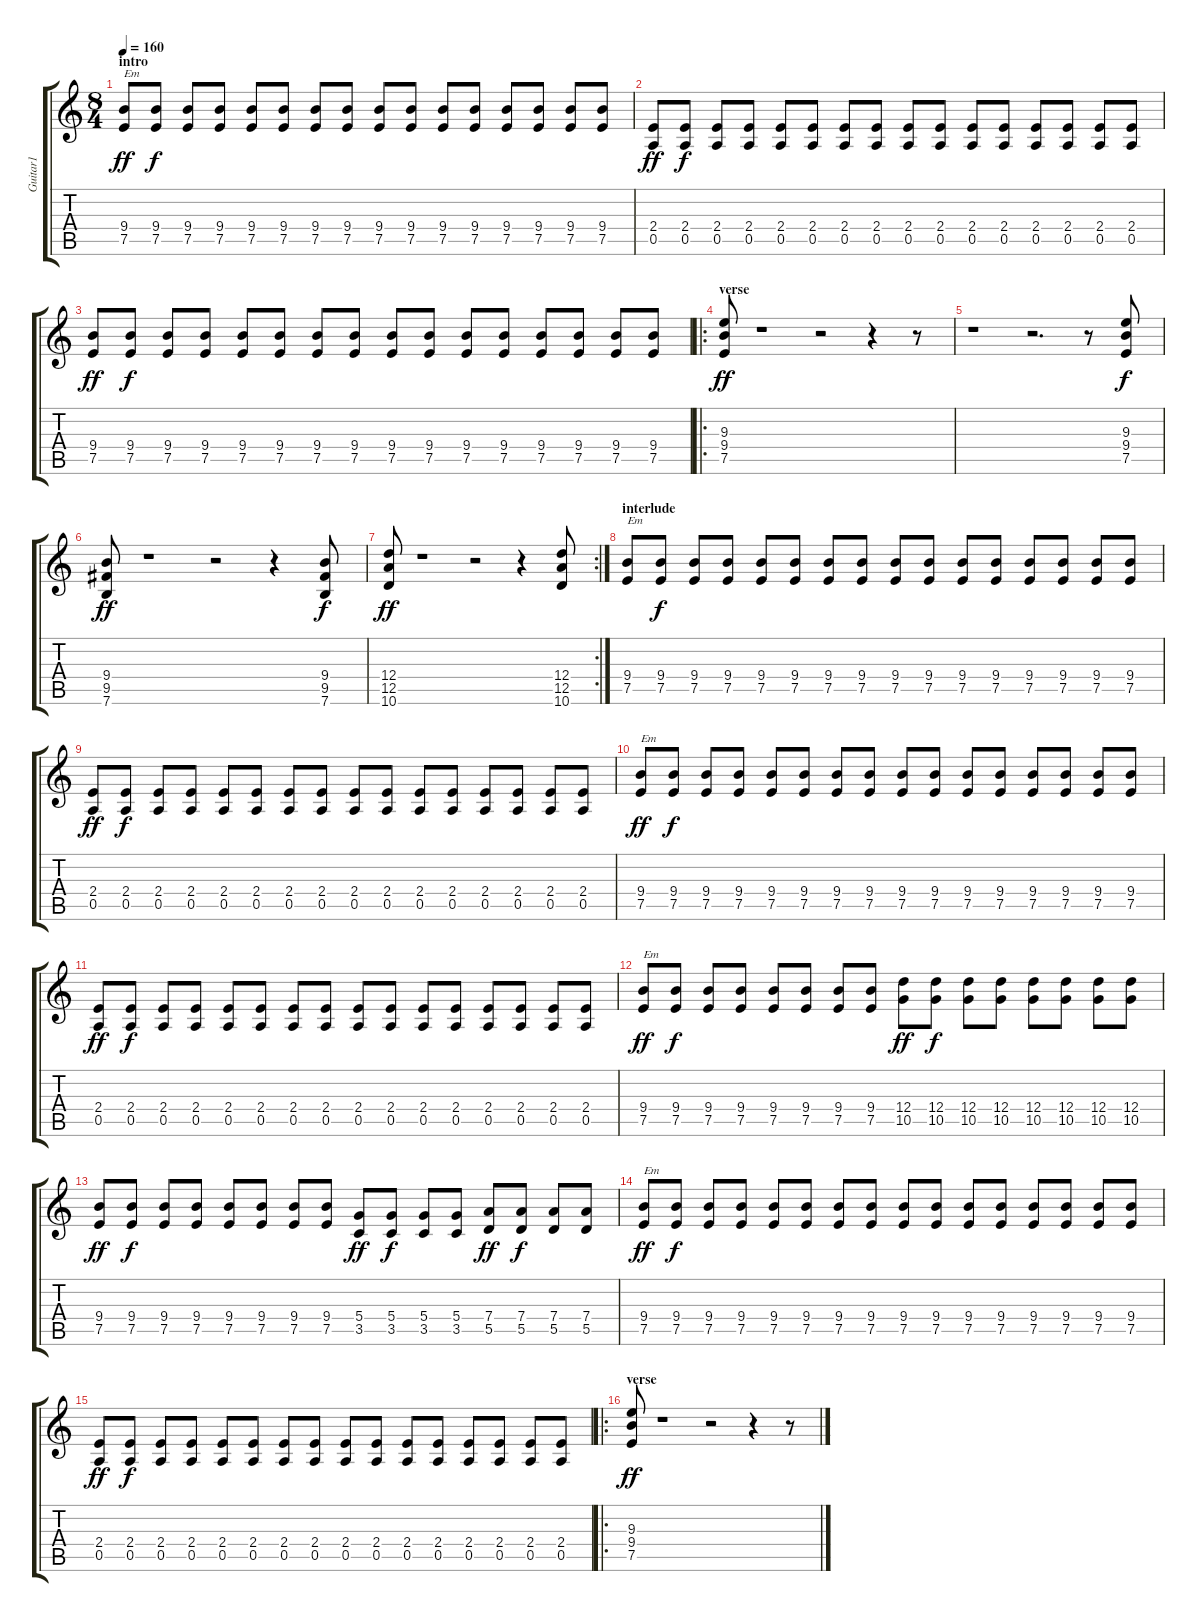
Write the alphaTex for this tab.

\track ("Guitar1" "Guitar1") {instrument overdrivenguitar}
\staff {score tabs}
\tuning (E4 B3 G3 D3 A2 E2) {hide}
\ts (8 4)
\section ("" "intro")
\tempo 160
\clef g2
\ks c
(9.4 7.5).8{txt "Em" dy ff instrument overdrivenguitar} (9.4 7.5).8{dy f} (9.4 7.5).8 (9.4 7.5).8 (9.4 7.5).8 (9.4 7.5).8 (9.4 7.5).8 (9.4 7.5).8 (9.4 7.5).8 (9.4 7.5).8 (9.4 7.5).8 (9.4 7.5).8 (9.4 7.5).8 (9.4 7.5).8 (9.4 7.5).8 (9.4 7.5).8 |
(2.4 0.5).8{dy ff} (2.4 0.5).8{dy f} (2.4 0.5).8 (2.4 0.5).8 (2.4 0.5).8 (2.4 0.5).8 (2.4 0.5).8 (2.4 0.5).8 (2.4 0.5).8 (2.4 0.5).8 (2.4 0.5).8 (2.4 0.5).8 (2.4 0.5).8 (2.4 0.5).8 (2.4 0.5).8 (2.4 0.5).8 |
(9.4 7.5).8{dy ff} (9.4 7.5).8{dy f} (9.4 7.5).8 (9.4 7.5).8 (9.4 7.5).8 (9.4 7.5).8 (9.4 7.5).8 (9.4 7.5).8 (9.4 7.5).8 (9.4 7.5).8 (9.4 7.5).8 (9.4 7.5).8 (9.4 7.5).8 (9.4 7.5).8 (9.4 7.5).8 (9.4 7.5).8 |
\ro
\section ("" "verse")
(9.3 9.4 7.5).8{dy ff} r.1 r.2 r.4 r.8 |
r.1 r.2{d} r.8 (9.3 9.4 7.5).8{dy f} |
(9.4 9.5 7.6).8{dy ff} r.1 r.2 r.4 (9.4 9.5 7.6).8{dy f} |
\rc 2
(12.4 12.5 10.6).8{dy ff} r.1 r.2 r.4 (12.4 12.5 10.6).8 |
\section ("" "interlude")
(9.4 7.5).8{txt "Em"} (9.4 7.5).8{dy f} (9.4 7.5).8 (9.4 7.5).8 (9.4 7.5).8 (9.4 7.5).8 (9.4 7.5).8 (9.4 7.5).8 (9.4 7.5).8 (9.4 7.5).8 (9.4 7.5).8 (9.4 7.5).8 (9.4 7.5).8 (9.4 7.5).8 (9.4 7.5).8 (9.4 7.5).8 |
(2.4 0.5).8{dy ff} (2.4 0.5).8{dy f} (2.4 0.5).8 (2.4 0.5).8 (2.4 0.5).8 (2.4 0.5).8 (2.4 0.5).8 (2.4 0.5).8 (2.4 0.5).8 (2.4 0.5).8 (2.4 0.5).8 (2.4 0.5).8 (2.4 0.5).8 (2.4 0.5).8 (2.4 0.5).8 (2.4 0.5).8 |
(9.4 7.5).8{txt "Em" dy ff} (9.4 7.5).8{dy f} (9.4 7.5).8 (9.4 7.5).8 (9.4 7.5).8 (9.4 7.5).8 (9.4 7.5).8 (9.4 7.5).8 (9.4 7.5).8 (9.4 7.5).8 (9.4 7.5).8 (9.4 7.5).8 (9.4 7.5).8 (9.4 7.5).8 (9.4 7.5).8 (9.4 7.5).8 |
(2.4 0.5).8{dy ff} (2.4 0.5).8{dy f} (2.4 0.5).8 (2.4 0.5).8 (2.4 0.5).8 (2.4 0.5).8 (2.4 0.5).8 (2.4 0.5).8 (2.4 0.5).8 (2.4 0.5).8 (2.4 0.5).8 (2.4 0.5).8 (2.4 0.5).8 (2.4 0.5).8 (2.4 0.5).8 (2.4 0.5).8 |
(9.4 7.5).8{txt "Em" dy ff} (9.4 7.5).8{dy f} (9.4 7.5).8 (9.4 7.5).8 (9.4 7.5).8 (9.4 7.5).8 (9.4 7.5).8 (9.4 7.5).8 (12.4 10.5).8{dy ff} (12.4 10.5).8{dy f} (12.4 10.5).8 (12.4 10.5).8 (12.4 10.5).8 (12.4 10.5).8 (12.4 10.5).8 (12.4 10.5).8 |
(9.4 7.5).8{dy ff} (9.4 7.5).8{dy f} (9.4 7.5).8 (9.4 7.5).8 (9.4 7.5).8 (9.4 7.5).8 (9.4 7.5).8 (9.4 7.5).8 (5.4 3.5).8{dy ff} (5.4 3.5).8{dy f} (5.4 3.5).8 (5.4 3.5).8 (7.4 5.5).8{dy ff} (7.4 5.5).8{dy f} (7.4 5.5).8 (7.4 5.5).8 |
(9.4 7.5).8{txt "Em" dy ff} (9.4 7.5).8{dy f} (9.4 7.5).8 (9.4 7.5).8 (9.4 7.5).8 (9.4 7.5).8 (9.4 7.5).8 (9.4 7.5).8 (9.4 7.5).8 (9.4 7.5).8 (9.4 7.5).8 (9.4 7.5).8 (9.4 7.5).8 (9.4 7.5).8 (9.4 7.5).8 (9.4 7.5).8 |
(2.4 0.5).8{dy ff} (2.4 0.5).8{dy f} (2.4 0.5).8 (2.4 0.5).8 (2.4 0.5).8 (2.4 0.5).8 (2.4 0.5).8 (2.4 0.5).8 (2.4 0.5).8 (2.4 0.5).8 (2.4 0.5).8 (2.4 0.5).8 (2.4 0.5).8 (2.4 0.5).8 (2.4 0.5).8 (2.4 0.5).8 |
\ro
\section ("" "verse")
(9.3 9.4 7.5).8{dy ff} r.1 r.2 r.4 r.8
